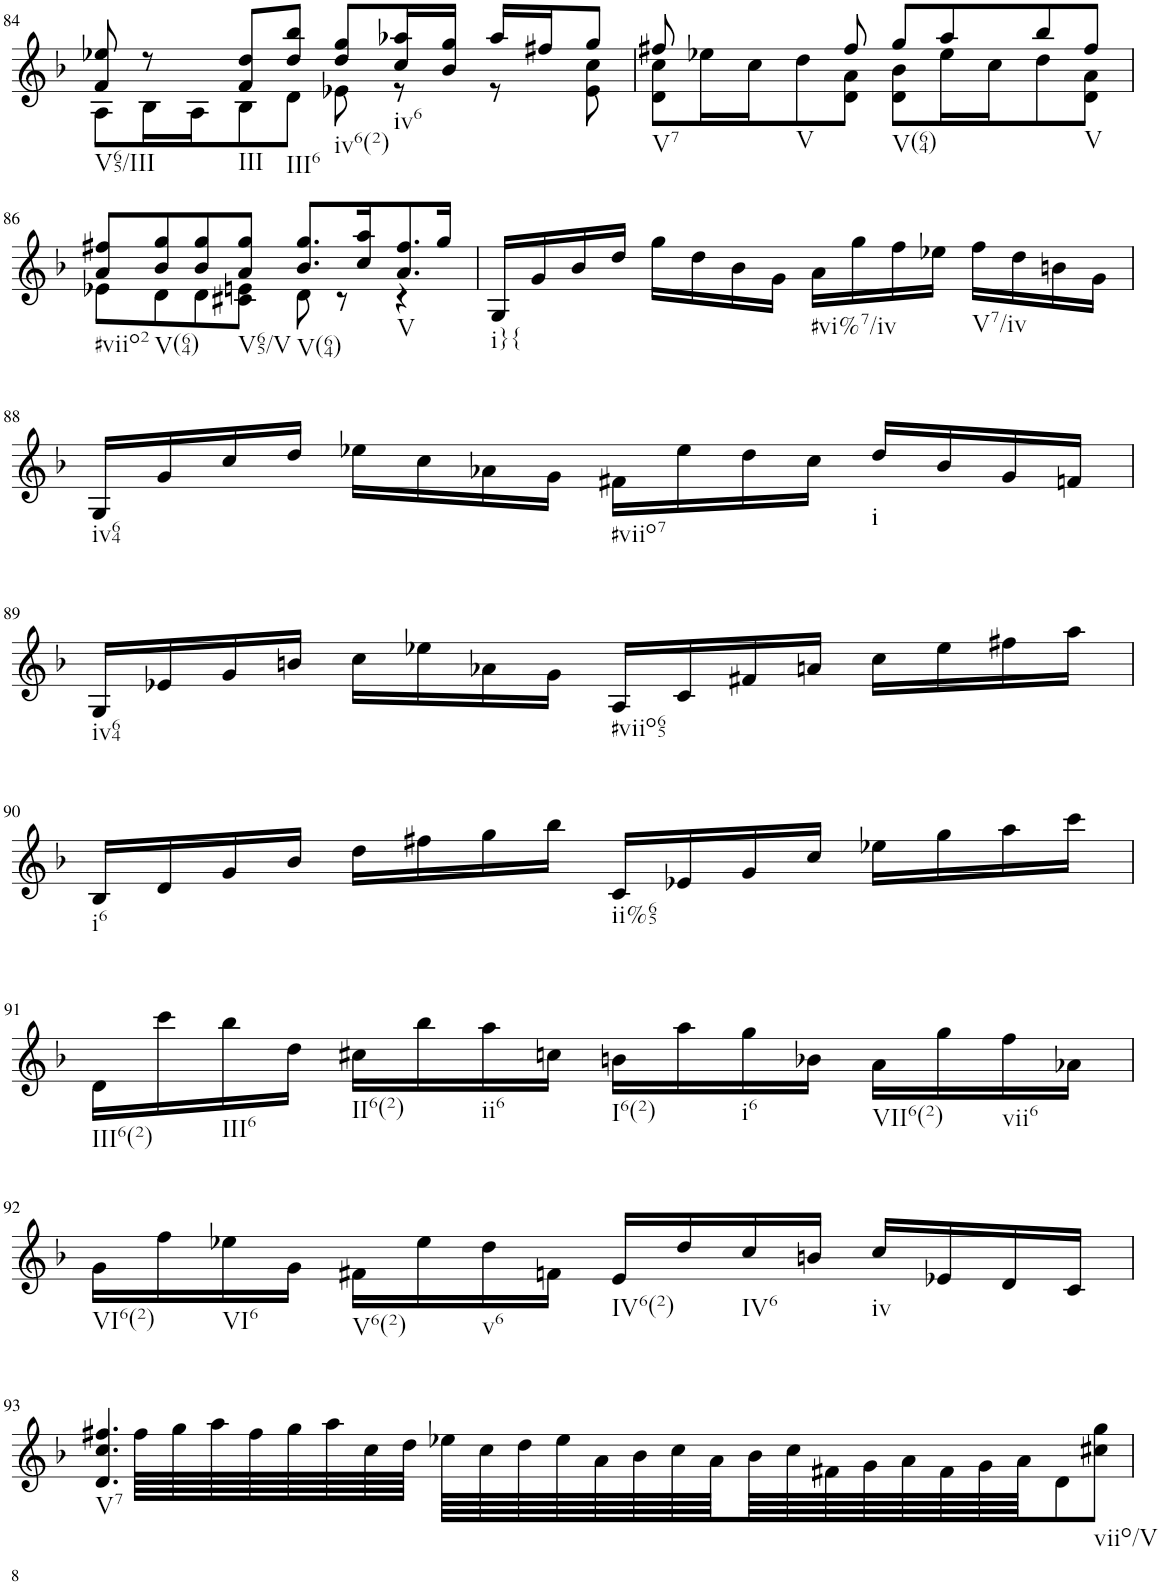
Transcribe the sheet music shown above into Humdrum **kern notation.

**kern
*part1
*staff1
*I"Violin
*I'Vln.
!!LO:PB:g=z
*clefG2
*k[b-]
*M2/2
=84
*^
!LO:TX:b:t=V65/III	!
8f/ 8ee-X/	8A\L
8r	16B-\L
.	16A\J
!LO:TX:b:t=III	!
8f/ 8dd/L	8B-\
!LO:TX:b:t=III6	!
8dd/ 8bb-/J	8d\J
!LO:TX:b:t=iv6(2)	!
8dd/ 8gg/L	8e-X\
!LO:TX:b:t=iv6	!
16cc/ 16aa-X/L	8r
16b-/ 16gg/JJ	.
16aa-/LL	8r
16ff#X/J	.
8gg/J	8e-\ 8cc\
=85	=85
!LO:TX:b:t=V7	!
8ff#X/	8d\ 8cc\L
8ryy	16ee-X\L
.	16cc\J
!LO:TX:b:t=V	!
8ryy	8dd\
8ff#/	8d\ 8a\J
!LO:TX:b:t=V(64)	!
8gg/L	8d\ 8b-\L
8aa/	16ee-\L
.	16cc\J
8bb-/	8dd\
!LO:TX:b:t=V	!
8ff#/J	8d\ 8a\J
!!LO:LB:g=z	!!
=86	=86
!LO:TX:b:t=#viio2	!
8a/ 8ff#X/L	8e-X\L
!LO:TX:b:t=V(64)	!
8b-/ 8gg/	8d\
8b-/ 8gg/	8d\
!LO:TX:b:t=V65/V	!
8a/ 8gg/J	8c#X\ 8en\J
!LO:TX:b:t=V(64)	!
8.b-/ 8.gg/L	8d\
.	8r
16cc/ 16aa/K	.
!LO:TX:b:t=V	!
8.a/ 8.ff#/	4r
16gg/Jk	.
=87	=87
!LO:TX:b:t=i}{	!
16G/LL	4ryy
16g/	.
16b-/	.
16dd/JJ	.
4ryy	16gg\LL
.	16dd\
.	16b-\
.	16g\JJ
!LO:TX:b:t=#vi%7/iv	!
!LO:TX:b:t=V7/iv	!
2ryy	16a\LL
.	16gg\
.	16ff\
.	16ee-X\JJ
.	16ff\LL
.	16dd\
.	16bn\
.	16g\JJ
!!LO:LB:g=z	!!
=88	=88
!LO:TX:b:t=iv64	!
*v	*v
16G/LL
16g/
16cc/
16dd/JJ
16ee-X\LL
16cc\
16a-X\
16g\JJ
!LO:TX:b:t=#viio7
16f#X\LL
16ee-\
16dd\
16cc\JJ
!LO:TX:b:t=i
16dd/LL
16b-/
16g/
16fn/JJ
!!LO:LB:g=z
=89
!LO:TX:b:t=iv64
16G/LL
16e-X/
16g/
16bn/JJ
16cc\LL
16ee-X\
16a-X\
16g\JJ
!LO:TX:b:t=#viio65
16A/LL
16c/
16f#X/
16an/JJ
16cc\LL
16ee-\
16ff#X\
16aa\JJ
!!LO:LB:g=z
=90
!LO:TX:b:t=i6
16B-/LL
16d/
16g/
16b-/JJ
16dd\LL
16ff#X\
16gg\
16bb-\JJ
!LO:TX:b:t=ii%65
16c/LL
16e-X/
16g/
16cc/JJ
16ee-X\LL
16gg\
16aa\
16ccc\JJ
!!LO:LB:g=z
=91
!LO:TX:b:t=III6(2)
16d\LL
16ccc\
!LO:TX:b:t=III6
16bb-\
16dd\JJ
!LO:TX:b:t=II6(2)
16cc#X\LL
16bb-\
!LO:TX:b:t=ii6
16aa\
16ccn\JJ
!LO:TX:b:t=I6(2)
16bn\LL
16aa\
!LO:TX:b:t=i6
16gg\
16b-X\JJ
!LO:TX:b:t=VII6(2)
16a\LL
16gg\
!LO:TX:b:t=vii6
16ff\
16a-X\JJ
!!LO:LB:g=z
=92
!LO:TX:b:t=VI6(2)
16g\LL
16ff\
!LO:TX:b:t=VI6
16ee-X\
16g\JJ
!LO:TX:b:t=V6(2)
16f#X\LL
16ee-\
!LO:TX:b:t=v6
16dd\
16fn\JJ
!LO:TX:b:t=IV6(2)
16e/LL
16dd/
!LO:TX:b:t=IV6
16cc/
16bn/JJ
!LO:TX:b:t=iv
16cc/LL
16e-X/
16d/
16c/JJ
!!LO:LB:g=z
=93
!LO:TX:b:t=V7
4.d/ 4.cc/ 4.ff#X/
64ff#\LLLL
64gg\
64aa\
64ff#\
64gg\
64aa\
64cc\
64dd\JJJJ
64ee-X\LLLL
64cc\
64dd\
64ee-\
64a\
64b-\
64cc\
64a\
64b-\
64cc\
64f#X\
64g\
64a\
64f#\
64g\
64a\JJJ
8d\
!LO:TX:b:t=viio/V
8cc#X\ 8gg\J
=
*-
